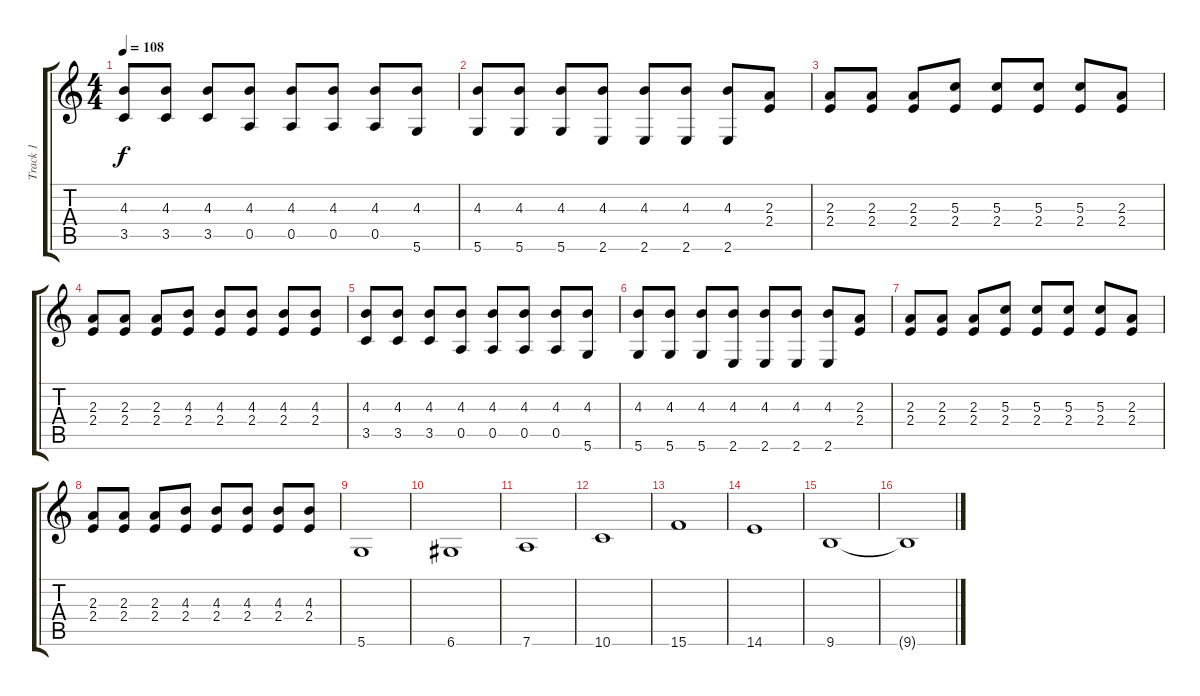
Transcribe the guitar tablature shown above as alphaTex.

\track ("Track 1" "Track 1") {instrument electricguitarclean}
\staff {score tabs}
\tuning (E4 B3 G3 D3 A2 D2) {hide}
\ts (4 4)
\tempo 108
\clef g2
\ks c
(4.3 3.5).8{dy f} (4.3 3.5).8 (4.3 3.5).8 (4.3 0.5).8 (4.3 0.5).8 (4.3 0.5).8 (4.3 0.5).8 (4.3 5.6).8 |
(4.3 5.6).8 (4.3 5.6).8 (4.3 5.6).8 (4.3 2.6).8 (4.3 2.6).8 (4.3 2.6).8 (4.3 2.6).8 (2.3 2.4).8 |
(2.3 2.4).8 (2.3 2.4).8 (2.3 2.4).8 (5.3 2.4).8 (5.3 2.4).8 (5.3 2.4).8 (5.3 2.4).8 (2.3 2.4).8 |
(2.3 2.4).8 (2.3 2.4).8 (2.3 2.4).8 (4.3 2.4).8 (4.3 2.4).8 (4.3 2.4).8 (4.3 2.4).8 (4.3 2.4).8 |
(4.3 3.5).8 (4.3 3.5).8 (4.3 3.5).8 (4.3 0.5).8 (4.3 0.5).8 (4.3 0.5).8 (4.3 0.5).8 (4.3 5.6).8 |
(4.3 5.6).8 (4.3 5.6).8 (4.3 5.6).8 (4.3 2.6).8 (4.3 2.6).8 (4.3 2.6).8 (4.3 2.6).8 (2.3 2.4).8 |
(2.3 2.4).8 (2.3 2.4).8 (2.3 2.4).8 (5.3 2.4).8 (5.3 2.4).8 (5.3 2.4).8 (5.3 2.4).8 (2.3 2.4).8 |
(2.3 2.4).8 (2.3 2.4).8 (2.3 2.4).8 (4.3 2.4).8 (4.3 2.4).8 (4.3 2.4).8 (4.3 2.4).8 (4.3 2.4).8 |
5.6.1{instrument electricguitarclean} |
6.6.1 |
7.6.1 |
10.6.1 |
15.6.1 |
14.6.1 |
9.6.1 |
9.6{t}.1
